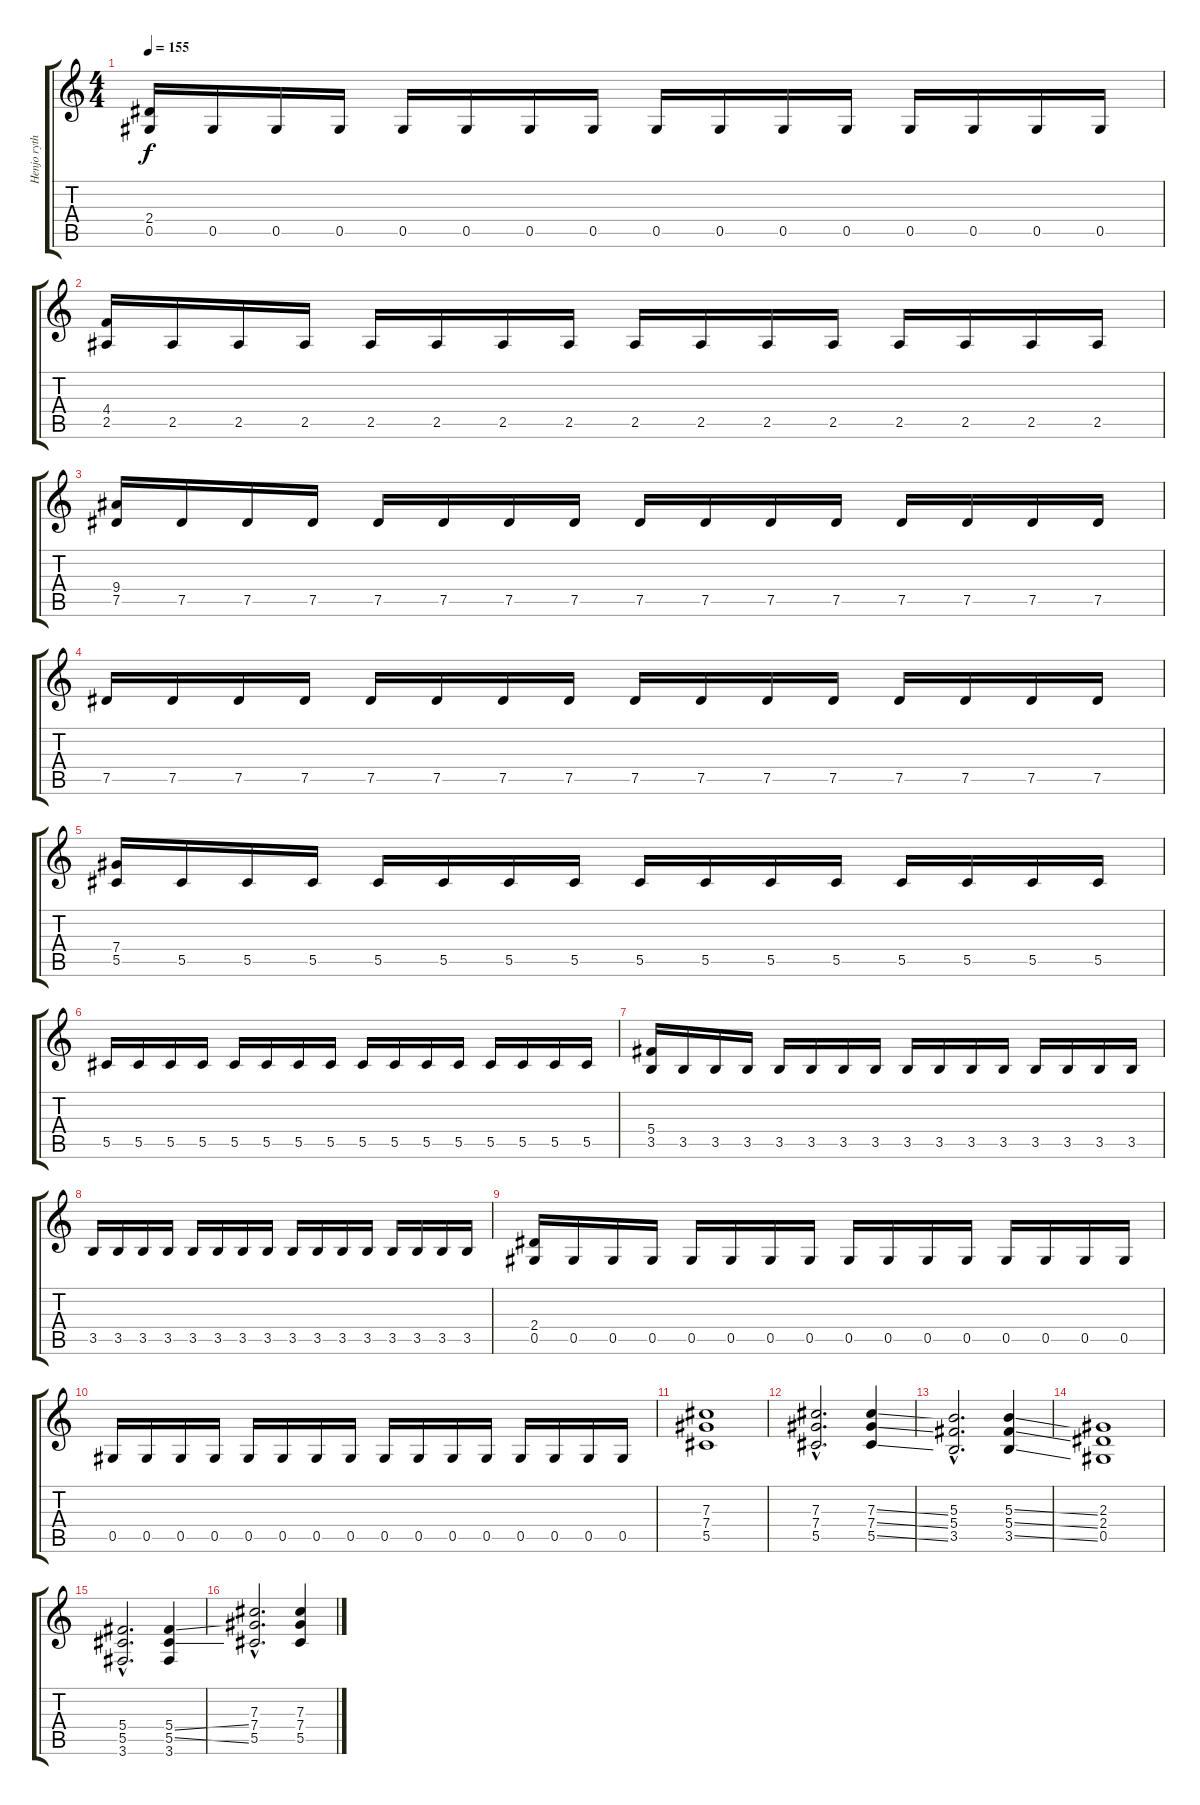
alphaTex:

\track ("Henjo rythm" "Henjo ryth") {instrument distortionguitar}
\staff {score tabs}
\tuning (Eb4 Bb3 Gb3 Db3 Ab2 Eb2) {hide}
\ts (4 4)
\tempo 155
\clef g2
\ks c
(2.4 0.5).16{dy f} 0.5.16 0.5.16 0.5.16 0.5.16 0.5.16 0.5.16 0.5.16 0.5.16 0.5.16 0.5.16 0.5.16 0.5.16 0.5.16 0.5.16 0.5.16 |
(4.4 2.5).16 2.5.16 2.5.16 2.5.16 2.5.16 2.5.16 2.5.16 2.5.16 2.5.16 2.5.16 2.5.16 2.5.16 2.5.16 2.5.16 2.5.16 2.5.16 |
(9.4 7.5).16 7.5.16 7.5.16 7.5.16 7.5.16 7.5.16 7.5.16 7.5.16 7.5.16 7.5.16 7.5.16 7.5.16 7.5.16 7.5.16 7.5.16 7.5.16 |
7.5.16 7.5.16 7.5.16 7.5.16 7.5.16 7.5.16 7.5.16 7.5.16 7.5.16 7.5.16 7.5.16 7.5.16 7.5.16 7.5.16 7.5.16 7.5.16 |
(7.4 5.5).16 5.5.16 5.5.16 5.5.16 5.5.16 5.5.16 5.5.16 5.5.16 5.5.16 5.5.16 5.5.16 5.5.16 5.5.16 5.5.16 5.5.16 5.5.16 |
5.5.16 5.5.16 5.5.16 5.5.16 5.5.16 5.5.16 5.5.16 5.5.16 5.5.16 5.5.16 5.5.16 5.5.16 5.5.16 5.5.16 5.5.16 5.5.16 |
(5.4 3.5).16 3.5.16 3.5.16 3.5.16 3.5.16 3.5.16 3.5.16 3.5.16 3.5.16 3.5.16 3.5.16 3.5.16 3.5.16 3.5.16 3.5.16 3.5.16 |
3.5.16 3.5.16 3.5.16 3.5.16 3.5.16 3.5.16 3.5.16 3.5.16 3.5.16 3.5.16 3.5.16 3.5.16 3.5.16 3.5.16 3.5.16 3.5.16 |
(2.4 0.5).16 0.5.16 0.5.16 0.5.16 0.5.16 0.5.16 0.5.16 0.5.16 0.5.16 0.5.16 0.5.16 0.5.16 0.5.16 0.5.16 0.5.16 0.5.16 |
0.5.16 0.5.16 0.5.16 0.5.16 0.5.16 0.5.16 0.5.16 0.5.16 0.5.16 0.5.16 0.5.16 0.5.16 0.5.16 0.5.16 0.5.16 0.5.16 |
(7.3 7.4 5.5).1{volume 12} |
(7.3{hac} 7.4{hac} 5.5{hac}).2{d} (7.3{ss} 7.4{ss} 5.5{ss}).4 |
(5.3{hac} 5.4{hac} 3.5{hac}).2{d} (5.3{ss} 5.4{ss} 3.5{ss}).4 |
(2.3 2.4 0.5).1 |
(5.4{hac} 5.5{hac} 3.6{hac}).2{d} (5.4{ss} 5.5{ss} 3.6).4 |
(7.3{hac} 7.4{hac} 5.5{hac}).2{d} (7.3 7.4{ss} 5.5{ss}).4
